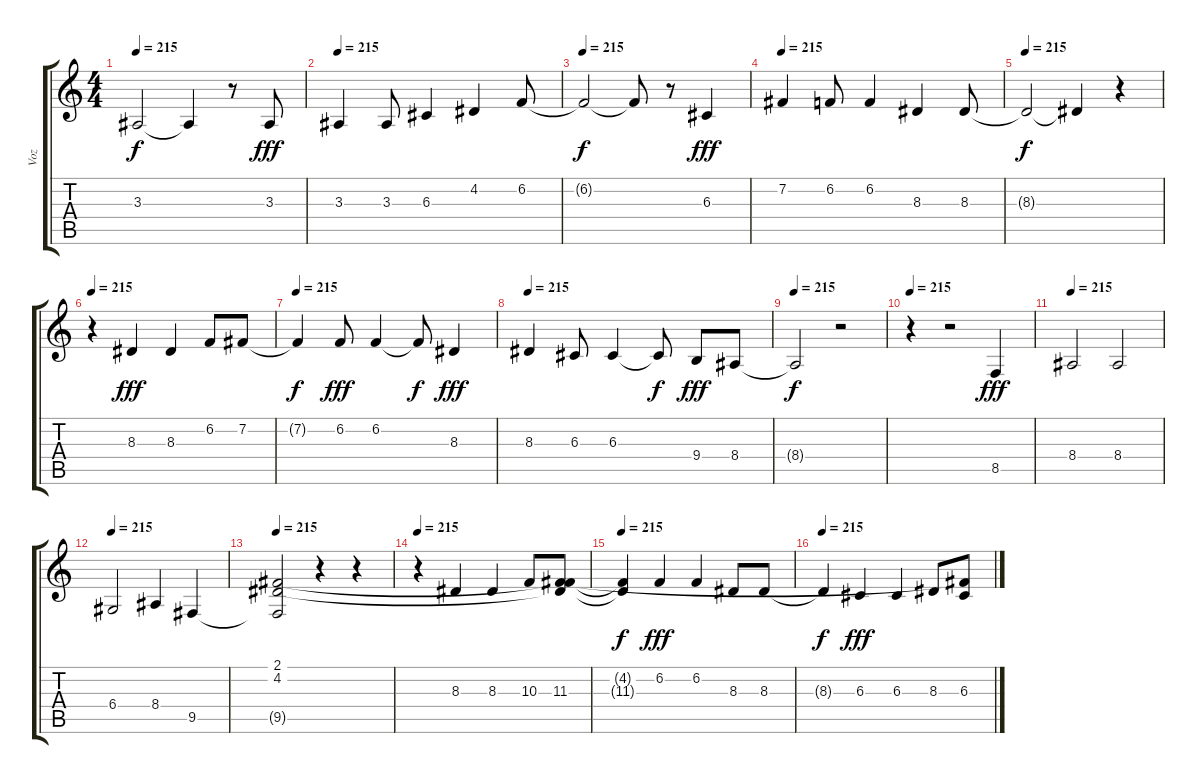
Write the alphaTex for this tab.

\track ("Voz" "Voz") {instrument lead1square}
\staff {score tabs}
\tuning (E4 B3 G3 D3 A2 E2) {hide}
\ts (4 4)
\tempo 215
\clef g2
\ks c
3.3{t}.2{dy f} 3.3{t}.4 r.8 3.3.8{dy fff} |
\tempo 215
3.3.4 3.3.8 6.3.4 4.2.4 6.2.8 |
\tempo 215
6.2{t}.2{dy f} 6.2{t}.8 r.8 6.3.4{dy fff} |
\tempo 215
7.2.4 6.2.8 6.2.4 8.3.4 8.3.8 |
\tempo 215
8.3{t}.2{dy f} 8.3{t}.4 r.4 |
\tempo 215
r.4 8.3.4{dy fff} 8.3.4 6.2.8 7.2.8 |
\tempo 215
7.2{t}.4{dy f} 6.2.8{dy fff} 6.2.4 6.2{t}.8{dy f} 8.3.4{dy fff} |
\tempo 215
8.3.4 6.3.8 6.3.4 6.3{t}.8{dy f} 9.4.8{dy fff} 8.4.8 |
\tempo 215
8.4{t}.2{dy f} r.2 |
\tempo 215
r.4 r.2 8.5.4{dy fff} |
\tempo 215
8.4.2 8.4.2 |
\tempo 215
6.4.2 8.4.4 9.5.4 |
\tempo 215
(2.1 4.2 9.5{t}).2 r.4 r.4 |
\tempo 215
r.4 8.3.4 8.3.4 10.3.8 (2.1{t} 4.2{t} 11.3).8 |
\tempo 215
(4.2{t} 11.3{t}).4{dy f} 6.2.4{dy fff} 6.2.4 8.3.8 8.3.8 |
\tempo 215
8.3{t}.4{dy f} 6.3.4{dy fff} 6.3.4 8.3.8 (2.1{t} 6.3).8
